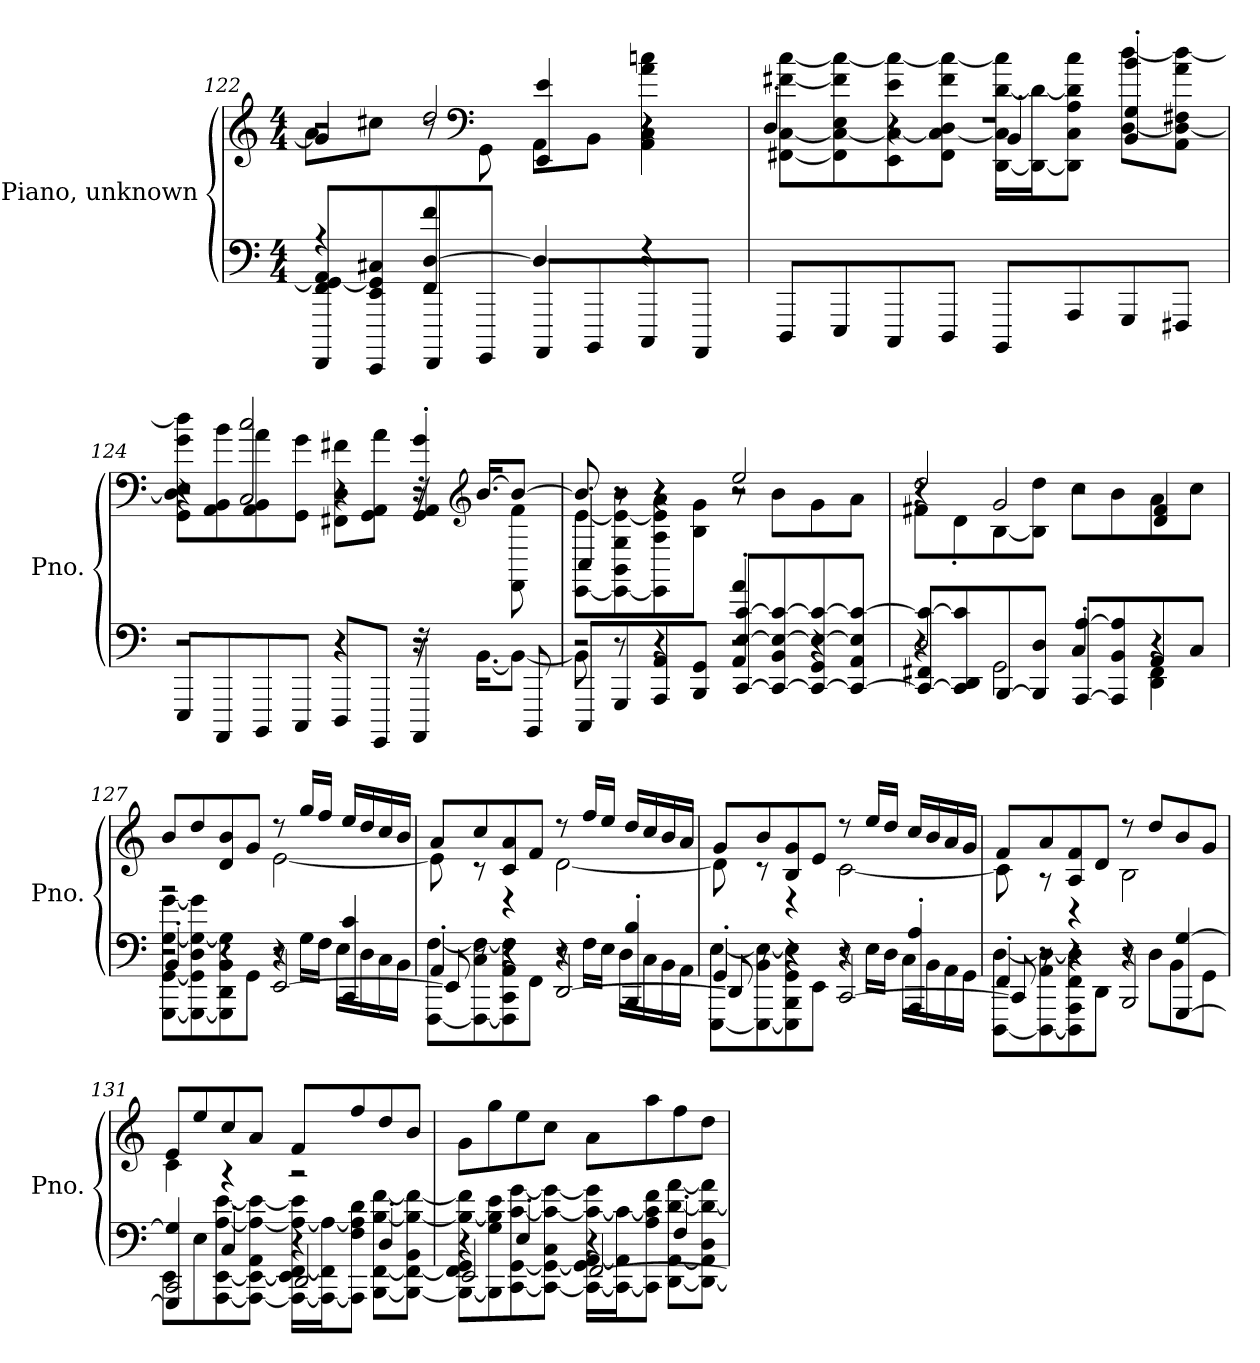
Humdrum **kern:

**kern	**kern
*part1	*part1
*staff2	*staff1
*I"Piano, unknown	*
*I'Pno.	*
*clefF4	*clefG2
*k[]	*k[]
*M4/4	*M4/4
=122	=122
*^	*^
*	*	*	*^
4r	8FFFF/ 8FF/ 8GG/_ 8AA/L	4g/]	8a\L	2r
.	8EEEE/ 8EE/ 8GG/] 8C#X/	.	8cc#X\J	.
4FF/ [4D/ 4f/	8FFFF/	2dd/	8r	.
*	*	*clefF4	*	*
.	8GGGG/J	.	8GG\	.
4D/]	8AAAA/L	.	8AA\L	4EE/ 4e/
.	8BBBB/	.	8BB\J	.
4r	8CCC/	4r	4AA\ 4C\ 4a\ 4ccn\	4r
.	8AAAA/J	.	.	.
*v	*v	*	*	*
=123	=123	=123	=123
8DDD/L	1r	[8FF#X\ [8C\ [8f#X\ [8cc\L	4D'/
8EEE/	.	8FF#\] 8C\_ 8E\ 8f#\] 8cc\_	.
8CCC/	.	8EE\ 8C\_ 8e\ 8cc\_	4r
8DDD/J	.	8FF#\ 8C\_ 8D\ 8f#\ 8cc\_J	.
8BBBB/L	.	[16DD\ 16C\] [16d\ 16cc\]LL	4BB'/
.	.	16DD\_ 16d\_J	.
8AAA/	.	8DD\] 8C\ 8A\ 8d\] 8cc\J	.
8GGG/	.	[8D\ [8dd\L	4BB/' 4G/' 4b/'
8FFF#X/J	.	8AA\ 8D\_ 8F#X\ 8a\ 8dd\_J	.
!!LO:LB:g=z	!!	!!
=124	=124	=124	=124
*^	*	*	*
*	*^	*	*	*
2r	2r	8EEE/L	2r	8GG\ 8D\] 8E\ 8g\ 8dd\]L	4r
.	.	8AAAA/	.	8AA\ 8BB\ 8b\	.
.	.	8BBBB/	.	8AA\ 8BB\ 8a\	2C/ 2cc/
.	.	8CCC/J	.	8GG\ 8g\J	.
4r	4r	8DDD/L	4r	8FF#X\ 8D\ 8f#X\L	.
.	.	8GGGG/J	.	8GG\ 8AA\ 8a\J	.
4AAAA'/	32r	8r	32r	8r	4GG/' 4AA/' 4g/'
*	*	*	*clefG2	*	*
.	[16.BB\KL	.	[16.b/KL	.	.
.	8BB\J_	8BBBB/	8b/J_	8FF#\ 8f#\	.
=125	=125	=125	=125	=125	=125
2r	8BB\]	8CCC/L	8b/]	[8EE\ [8e\L	4C'/
.	8r	8GGG/	8r	8EE\_ 8BB\ 8G\ 8e\_ 8b\	.
.	4r	8AAA/ 8AA/	4r	8EE\] 8A\ 8e\] 8a\	4r
.	.	8BBB/ 8GG/J	.	8B\ 8g\J	.
4AA/' 4a/'	2r	[8CC/ [8E/ [8c/L	2r	8r	2ee/
.	.	8CC/_ 8BB/ 8E/_ 8c/_	.	8b\L	.
4r	.	8CC/_ 8GG/ 8E/_ 8c/_	.	8g\	.
.	.	8CC/_ 8AA/ 8E/] 8c/_J	.	8a\J	.
!!LO:LB:g=z	!!	!!
=126	=126	=126	=126	=126	=126
2D/	4r	8CC/_ 8FF#X/ 8c/_L	2dd/	8f#X\L	4r
.	.	8CC/] 8DD/ 8c/]	.	8d'\	.
.	2GG\	[8BBB/	.	[8B\	2g/
.	.	8BBB/] 8D/J	.	8B\] 8dd\J	.
4C'/	.	[8AAA/ [8A/L	2r	8cc\L	.
.	.	8AAA/] 8BB/ 8A/]	.	8b\	.
4r	4DD\ 4FF#\	8AA/	.	8a\	4d/ 4f#/
.	.	8C/J	.	8cc\J	.
*	*	*	*	*v	*v
=127	=127	=127	=127	=127
2r	[8GGG\ [8GG\ [8G\ [8g\L	4BB'/	8b/L	2r
.	8GGG\_ 8GG\] 8D\ 8G\_ 8g\]	.	8dd/	.
.	8GGG\] 8DD\ 8BB\ 8G\]	4r	8d/ 8b/	.
.	8GG\J	.	8g/J	.
4r	8r	[2EE/	8r	[2e\
.	16G\LL	.	16gg/LL	.
.	16F\JJ	.	16ff/JJ	.
4CC/ 4c/	16E\LL	.	16ee/LL	.
.	16D\	.	16dd/	.
.	16C\	.	16cc/	.
.	16BB\JJ	.	16b/JJ	.
=128	=128	=128	=128	=128
4AA'/	[8FFF\ [8F\L	8EE/]	8a/L	8e\]
.	8FFF\_ 8C\ 8F\_	8r	8cc/	8r
4r	8FFF\] 8CC\ 8AA\ 8F\]	4r	8c/ 8a/	4r
.	8FF\J	.	8f/J	.
4r	8r	[2DD/	8r	[2d\
.	16F\LL	.	16ff/LL	.
.	16E\JJ	.	16ee/JJ	.
4BBB/' 4B/'	16D\LL	.	16dd/LL	.
.	16C\	.	16cc/	.
.	16BB\	.	16b/	.
.	16AA\JJ	.	16a/JJ	.
!!LO:LB:g=z	!!
=129	=129	=129	=129	=129
4GG'/	[8EEE\ [8E\L	8DD/]	8g/L	8d\]
.	8EEE\_ 8BB\ 8E\_	8r	8b/	8r
4r	8EEE\] 8BBB\ 8GG\ 8E\]	4r	8B/ 8g/	4r
.	8EE\J	.	8e/J	.
4r	8r	[2CC/	8r	[2c\
.	16E\LL	.	16ee/LL	.
.	16D\JJ	.	16dd/JJ	.
4AAA/' 4A/'	16C\LL	.	16cc/LL	.
.	16BB\	.	16b/	.
.	16AA\	.	16a/	.
.	16GG\JJ	.	16g/JJ	.
=130	=130	=130	=130	=130
4FF'/	[8DDD\ [8D\L	8CC/]	8f/L	8c\]
.	8DDD\_ 8AA\ 8D\_	8r	8a/	8r
4r	8DDD\] 8AAA\ 8FF\ 8D\]	4r	8A/ 8f/	4r
.	8DD\J	.	8d/J	.
4r	8r	2BBB/	8r	2B\
.	8D\L	.	8dd/L	.
[4GGG/ [4G/	8BB\	.	8b/	.
.	8GG\J	.	8g/J	.
=131	=131	=131	=131	=131
4GGG/] 4G/]	8EE\L	2CC/	8e/L	4c\
.	8E\	.	8ee/	.
4C'/	[8AAA\ [8EE\ [8A\ [8e\	.	8cc/	4r
.	8AAA\_ 8EE\_ 8AA\ 8A\_ 8e\_J	.	8a/J	.
4r	16AAA\_ 16EE\] [16FF\ 16A\_ 16e\]LL	2DD/	8f/L	2r
.	16AAA\_ 16FF\] 16A\_J	.	.	.
.	8AAA\] 8F\ 8A\] 8d\J	.	8ff/	.
4D'/	[8BBB\ [8FF\ [8B\ [8f\L	.	8dd/	.
.	8BBB\_ 8FF\_ 8BB\ 8B\_ 8f\_J	.	8b/J	.
*	*	*	*v	*v
!!LO:PB:g=z
=132	=132	=132	=132
4r	8BBB\_ 8FF\] 8GG\ 8B\_ 8f\]L	2EE/	8g\L
.	8BBB\] 8G\ 8B\] 8e\	.	8gg\
4E'/	[8CC\ [8GG\ [8c\ [8g\	.	8ee\
.	8CC\_ 8GG\_ 8C\ 8c\_ 8g\_J	.	8cc\J
4r	16CC\_ 16GG\] [16AA\ 16c\_ 16g\]LL	[2FF/	8a\L
.	16CC\_ 16AA\] 16c\_J	.	.
.	8CC\] 8A\ 8c\] 8f\J	.	8aa\
4F'/	[8DD\ [8AA\ [8d\ [8a\L	.	8ff\
.	8DD\_ 8AA\] 8D\ 8d\_ 8a\]J	.	8dd\J
*v	*v	*v	*
=	=
*-	*-
